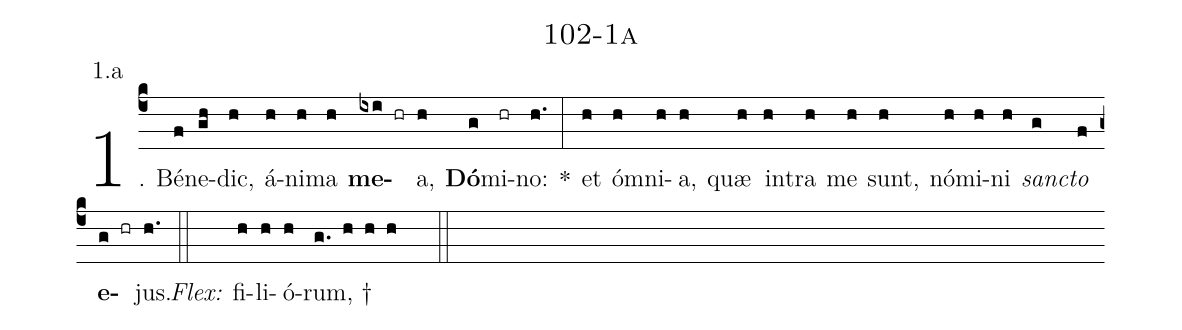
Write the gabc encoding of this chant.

name: 102-1a;
annotation: 1.a;
%%
(c4)1. Bé(f)ne(gh)dic,(h) á(h)ni(h)ma(h) <b>me</b>(ixi hr)a,(h) <b>Dó</b>(g)mi(hr)no:(h.) *(:) et(h) óm(h)ni(h)a,(h) quæ(h) in(h)tra(h) me(h) sunt,(h) nó(h)mi(h)ni(h) <i>sanc</i>(g)<i>to</i>(f) <b>e</b>(g hr)jus.(h.) (::)
<i>Flex:</i>()  fi(h)li(h)ó(h)rum, †(g. h h h  ::)
